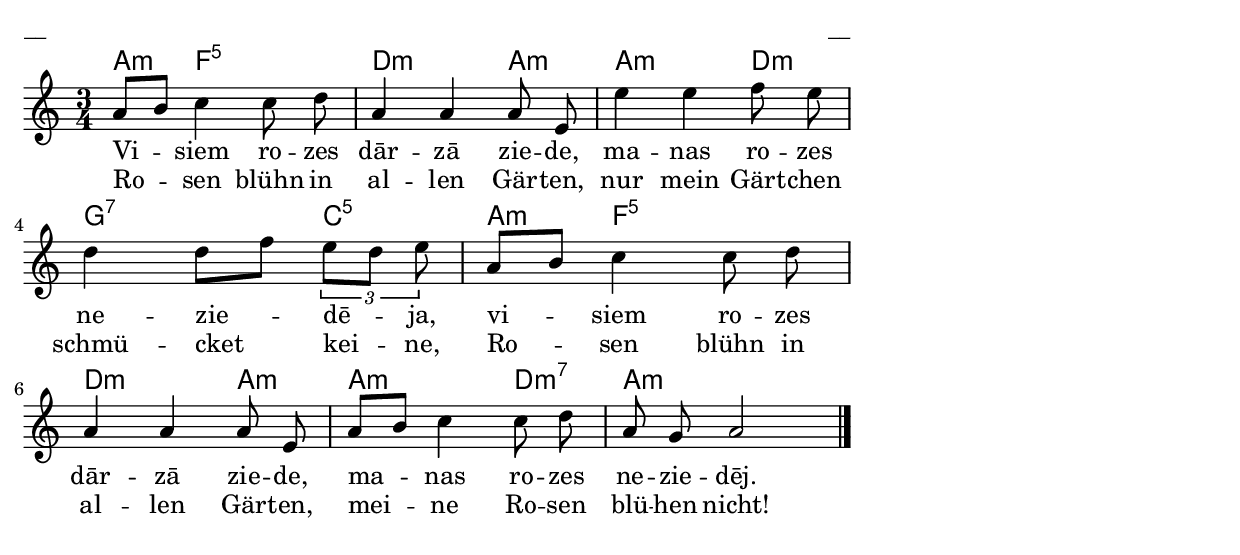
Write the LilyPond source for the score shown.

\version "2.13.16"
%\header {
% title = "Visiem rozes dārzā ziede"
%}
% J.Vītola t.dz. ar klavieru pavadījumu
\paper {
line-width = 14\cm
left-margin = 0.4\cm
between-system-padding = 0.3\cm
between-system-space = 0.3\cm
}
\layout {
indent = #0
ragged-last = ##f
}


voiceA = \relative c' {
\clef "treble"
\key a \minor
\time 3/4
a'8[ b] c4 c8 d | a4 a a8 e | e'4 e f8 e | d4 d8[ f] \times 2/3 { e8[ d] e } |
a,8[ b] c4 c8 d | a4 a a8 e | a8[ b] c4 c8 d | a8 g a2  
\bar "|."
}



lyricAA = \lyricmode {
Vi -- siem ro -- zes dār -- zā zie -- de, ma -- nas ro -- zes ne -- zie -- dē -- ja, 
vi -- siem ro -- zes dār -- zā zie -- de, ma -- nas ro -- zes ne -- zie -- dēj.
}

lyricAB = \lyricmode {
Ro -- sen blühn in al -- len Gär -- ten, nur mein Gärt -- chen schmü -- cket kei -- ne, 
Ro -- sen blühn in al -- len Gär -- ten, mei -- ne Ro -- sen blü -- hen nicht!
}


chordsA = \chordmode {
a4:m f2:5 | d2:m a4:m | a2:m d4:m | g2:7 c4:5 |
a4:m f2:5 | d2:m a4:m | a2:m d4:m7 | a2.:m
}

fullScore = <<
\new ChordNames { \chordsA }
\new Staff {
<<
\new Voice = "voiceA" { \oneVoice \autoBeamOff \voiceA }
\lyricsto "voiceA" \new Lyrics \lyricAA
\lyricsto "voiceA" \new Lyrics \lyricAB
>>
}
>>

\score {
\fullScore
\header { piece = "__" opus = "__" }
}
\markup { \with-color #(x11-color 'white) \sans \smaller "__" }
\score {
\unfoldRepeats
\fullScore
\midi {
\context { \Staff \remove "Staff_performer" }
\context { \Voice \consists "Staff_performer" }
}
}


